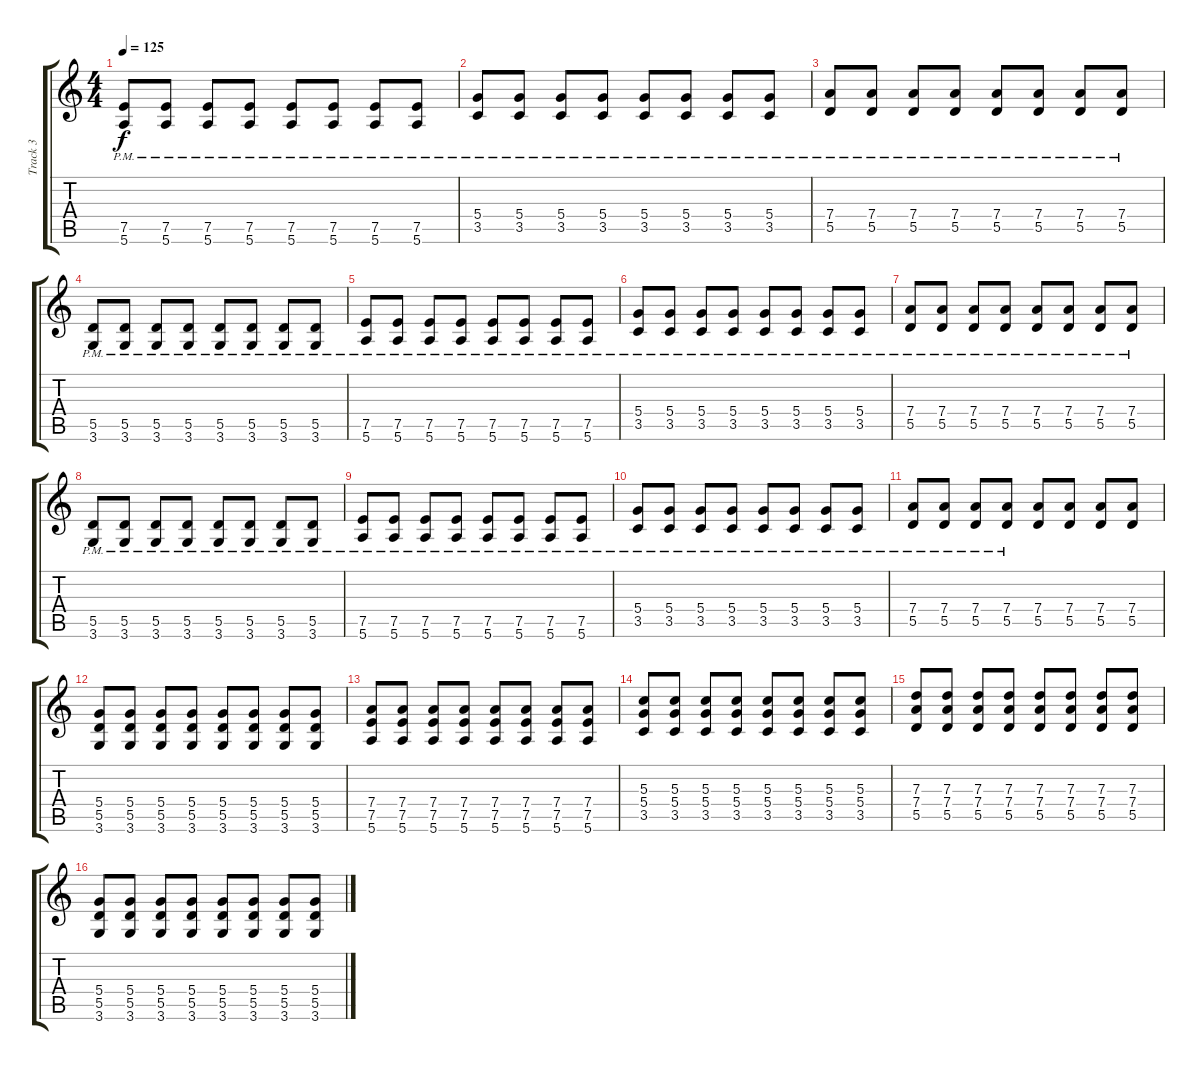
\track ("Track 3" "Track 3") {instrument overdrivenguitar}
\staff {score tabs}
\tuning (E4 B3 G3 D3 A2 E2) {hide}
\ts (4 4)
\tempo 125
\clef g2
\ks c
(7.5{pm} 5.6{pm}).8{dy f} (7.5{pm} 5.6{pm}).8 (7.5{pm} 5.6{pm}).8 (7.5{pm} 5.6{pm}).8 (7.5{pm} 5.6{pm}).8 (7.5{pm} 5.6{pm}).8 (7.5{pm} 5.6{pm}).8 (7.5{pm} 5.6{pm}).8 |
(5.4{pm} 3.5{pm}).8 (5.4{pm} 3.5{pm}).8 (5.4{pm} 3.5{pm}).8 (5.4{pm} 3.5{pm}).8 (5.4{pm} 3.5{pm}).8 (5.4{pm} 3.5{pm}).8 (5.4{pm} 3.5{pm}).8 (5.4{pm} 3.5{pm}).8 |
(7.4{pm} 5.5{pm}).8 (7.4{pm} 5.5{pm}).8 (7.4{pm} 5.5{pm}).8 (7.4{pm} 5.5{pm}).8 (7.4{pm} 5.5{pm}).8 (7.4{pm} 5.5{pm}).8 (7.4{pm} 5.5{pm}).8 (7.4{pm} 5.5{pm}).8 |
(5.5{pm} 3.6{pm}).8 (5.5{pm} 3.6{pm}).8 (5.5{pm} 3.6{pm}).8 (5.5{pm} 3.6{pm}).8 (5.5{pm} 3.6{pm}).8 (5.5{pm} 3.6{pm}).8 (5.5{pm} 3.6{pm}).8 (5.5{pm} 3.6{pm}).8 |
(7.5{pm} 5.6{pm}).8 (7.5{pm} 5.6{pm}).8 (7.5{pm} 5.6{pm}).8 (7.5{pm} 5.6{pm}).8 (7.5{pm} 5.6{pm}).8 (7.5{pm} 5.6{pm}).8 (7.5{pm} 5.6{pm}).8 (7.5{pm} 5.6{pm}).8 |
(5.4{pm} 3.5{pm}).8 (5.4{pm} 3.5{pm}).8 (5.4{pm} 3.5{pm}).8 (5.4{pm} 3.5{pm}).8 (5.4{pm} 3.5{pm}).8 (5.4{pm} 3.5{pm}).8 (5.4{pm} 3.5{pm}).8 (5.4{pm} 3.5{pm}).8 |
(7.4{pm} 5.5{pm}).8 (7.4{pm} 5.5{pm}).8 (7.4{pm} 5.5{pm}).8 (7.4{pm} 5.5{pm}).8 (7.4{pm} 5.5{pm}).8 (7.4{pm} 5.5{pm}).8 (7.4{pm} 5.5{pm}).8 (7.4{pm} 5.5{pm}).8 |
(5.5{pm} 3.6{pm}).8 (5.5{pm} 3.6{pm}).8 (5.5{pm} 3.6{pm}).8 (5.5{pm} 3.6{pm}).8 (5.5{pm} 3.6{pm}).8 (5.5{pm} 3.6{pm}).8 (5.5{pm} 3.6{pm}).8 (5.5{pm} 3.6{pm}).8 |
(7.5{pm} 5.6{pm}).8 (7.5{pm} 5.6{pm}).8 (7.5{pm} 5.6{pm}).8 (7.5{pm} 5.6{pm}).8 (7.5{pm} 5.6{pm}).8 (7.5{pm} 5.6{pm}).8 (7.5{pm} 5.6{pm}).8 (7.5{pm} 5.6{pm}).8 |
(5.4{pm} 3.5{pm}).8 (5.4{pm} 3.5{pm}).8 (5.4{pm} 3.5{pm}).8 (5.4{pm} 3.5{pm}).8 (5.4{pm} 3.5{pm}).8 (5.4{pm} 3.5{pm}).8 (5.4{pm} 3.5{pm}).8 (5.4{pm} 3.5{pm}).8 |
(7.4{pm} 5.5{pm}).8 (7.4{pm} 5.5{pm}).8 (7.4{pm} 5.5{pm}).8 (7.4{pm} 5.5{pm}).8 (7.4 5.5).8 (7.4 5.5).8 (7.4 5.5).8 (7.4 5.5).8 |
(5.4 5.5 3.6).8 (5.4 5.5 3.6).8 (5.4 5.5 3.6).8 (5.4 5.5 3.6).8 (5.4 5.5 3.6).8 (5.4 5.5 3.6).8 (5.4 5.5 3.6).8 (5.4 5.5 3.6).8 |
(7.4 7.5 5.6).8 (7.4 7.5 5.6).8 (7.4 7.5 5.6).8 (7.4 7.5 5.6).8 (7.4 7.5 5.6).8 (7.4 7.5 5.6).8 (7.4 7.5 5.6).8 (7.4 7.5 5.6).8 |
(5.3 5.4 3.5).8 (5.3 5.4 3.5).8 (5.3 5.4 3.5).8 (5.3 5.4 3.5).8 (5.3 5.4 3.5).8 (5.3 5.4 3.5).8 (5.3 5.4 3.5).8 (5.3 5.4 3.5).8 |
(7.3 7.4 5.5).8 (7.3 7.4 5.5).8 (7.3 7.4 5.5).8 (7.3 7.4 5.5).8 (7.3 7.4 5.5).8 (7.3 7.4 5.5).8 (7.3 7.4 5.5).8 (7.3 7.4 5.5).8 |
(5.4 5.5 3.6).8 (5.4 5.5 3.6).8 (5.4 5.5 3.6).8 (5.4 5.5 3.6).8 (5.4 5.5 3.6).8 (5.4 5.5 3.6).8 (5.4 5.5 3.6).8 (5.4 5.5 3.6).8
